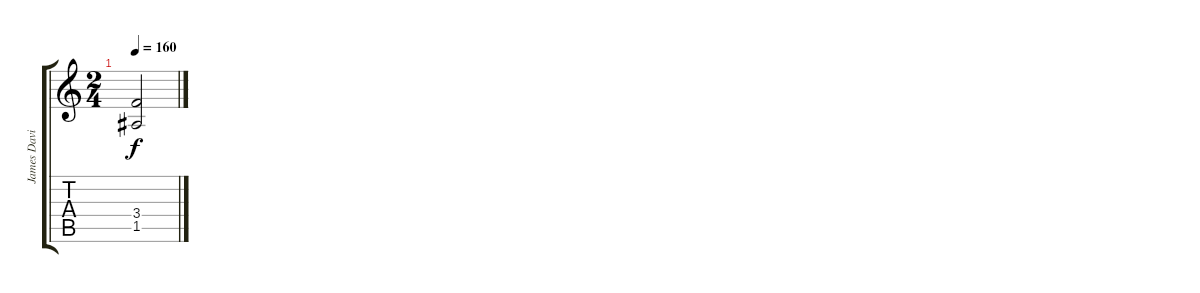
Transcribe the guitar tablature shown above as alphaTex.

\track ("James David Velez" "James Davi") {instrument distortionguitar}
\staff {score tabs}
\tuning (E4 B3 G3 D3 A2 E2) {hide}
\ts (2 4)
\tempo 160
\clef g2
\ks c
(3.4{t} 1.5{t}).2{dy f}
